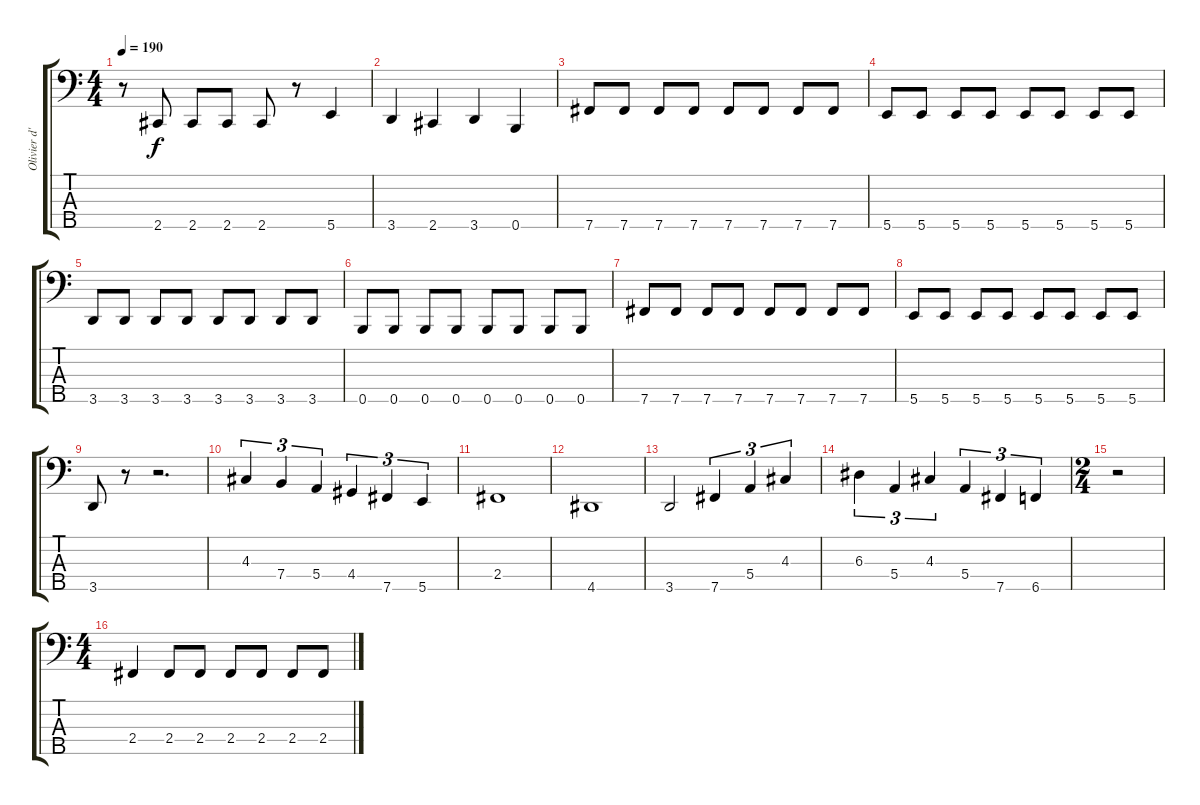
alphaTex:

\track ("Olivier d'Aries (Bass)" "Olivier d'") {instrument electricbassfinger}
\staff {score tabs}
\tuning (G2 D2 A1 E1 B0) {hide}
\ts (4 4)
\tempo 190
\clef f4
\ks c
r.8{dy f} 2.5.8 2.5.8 2.5.8 2.5.8 r.8 5.5.4 |
3.5.4 2.5.4 3.5.4 0.5.4 |
7.5.8 7.5.8 7.5.8 7.5.8 7.5.8 7.5.8 7.5.8 7.5.8 |
5.5.8 5.5.8 5.5.8 5.5.8 5.5.8 5.5.8 5.5.8 5.5.8 |
3.5.8 3.5.8 3.5.8 3.5.8 3.5.8 3.5.8 3.5.8 3.5.8 |
0.5.8 0.5.8 0.5.8 0.5.8 0.5.8 0.5.8 0.5.8 0.5.8 |
7.5.8 7.5.8 7.5.8 7.5.8 7.5.8 7.5.8 7.5.8 7.5.8 |
5.5.8 5.5.8 5.5.8 5.5.8 5.5.8 5.5.8 5.5.8 5.5.8 |
3.5.8 r.8 r.2{d} |
4.3.4{tu (3 2)} 7.4.4{tu (3 2)} 5.4.4{tu (3 2)} 4.4.4{tu (3 2)} 7.5.4{tu (3 2)} 5.5.4{tu (3 2)} |
2.4.1 |
4.5.1 |
3.5.2 7.5.4{tu (3 2)} 5.4.4{tu (3 2)} 4.3.4{tu (3 2)} |
6.3.4{tu (3 2)} 5.4.4{tu (3 2)} 4.3.4{tu (3 2)} 5.4.4{tu (3 2)} 7.5.4{tu (3 2)} 6.5.4{tu (3 2)} |
\ts (2 4)
r.2 |
\ts (4 4)
2.4.4 2.4.8 2.4.8 2.4.8 2.4.8 2.4.8 2.4.8
